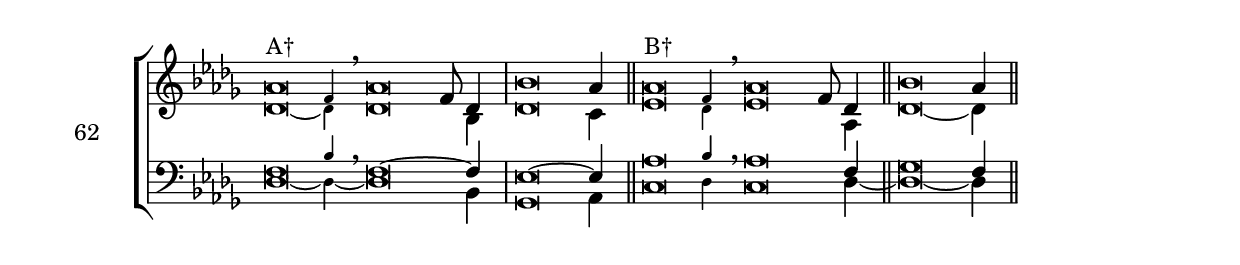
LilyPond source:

\version "2.18.2"
\version "2.18.2"

divisioMinima = {
    \bar ""
    \once \override BreathingSign.stencil = #ly:breathing-sign::divisio-minima
    \once \override BreathingSign.Y-offset = #0
    \breathe
}

dm = {
    \bar ""
    \once \override BreathingSign.stencil = #ly:breathing-sign::divisio-maior
    \once \override BreathingSign.Y-offset = #0
    \breathe
}
divisioMaxima = {
    \bar ""
    \once \override BreathingSign.stencil = #ly:breathing-sign::divisio-maxima
    \once \override BreathingSign.Y-offset = #0
    \breathe
}

fi = { \bar "||" }
ll = { \once \override LyricText.self-alignment-X = #LEFT }
sm = { \set melismaBusyProperties = #'() }
usm = { \unset melismaBusyProperties }

global = {
    \key des \major
    \cadenzaOn
    \set tieWaitForNote = ##t
    \autoBeamOff
    %\hide Staff.Stem
}

sopranoOneFlex = { \afterGrace aes'\breve^"A†" f'4 \breathe  aes'\breve f'8 des'4 \bar "|" bes'\breve aes'4 \bar "||" }
sopranoOne = { aes'\breve^"A" f'8 des'4 \bar "|" bes'\breve aes'4 \bar "||" }
sopranoTwoFlex = { \afterGrace aes'\breve^"B†" f'4 \breathe  aes'\breve f'8 des'4 \bar "|" bes'\breve aes'4 \bar "||" }
sopranoTwo = { aes'\breve^"B" f'8 des'4 \bar "|" bes'\breve aes'4 \bar "||" }

altoOneFlex = { \afterGrace des'\breve~ des'4 des'\breve s8 bes4 des'\breve c'4  }
altoOne = { des'\breve s8 bes4 des'\breve c'4 }
altoTwoFlex = { \afterGrace ees'\breve des'4 ees'\breve s8 aes4 des'\breve~ des'4 }
altoTwo = { ees'\breve s8 aes4 des'\breve~ des'4 }

tenorOneFlex = { \afterGrace f\breve bes4 \breathe f\breve~ s8  f4 \bar "|" ees\breve~  ees4 \bar "||" }
tenorOne = { f\breve~ s8  f4 \bar "|" ees\breve~ ees4 \bar "||" }
tenorTwoFlex = { \afterGrace aes\breve bes4 \breathe aes\breve s8 f4 \bar "||" ges\breve f4 \bar "||" }
tenorTwo = { aes\breve s8 f4 \bar "||" ges\breve f4 \bar "||" }

bassOneFlex = { \afterGrace des\breve~ des4~ des\breve s8 bes,4 ges,\breve aes,4 }
bassOne = { des\breve s8 bes,4 ges,\breve aes,4 }
bassTwoFlex = { \afterGrace c\breve des4 c\breve s8 des4~ des\breve~ des4 }
bassTwo = { c\breve s8 des4~ des\breve~ des4 }




sopMusic = {
    \global
    \voiceOne
    \sopranoOneFlex
    \sopranoTwoFlex
}
altoMusic = {
    \global
    \voiceTwo
    \altoOneFlex
    \altoTwoFlex
    %    \altoOne
    %    \altoTwo
}
tenorMusic = {
    \global
    \voiceOne
    \tenorOneFlex
    \tenorTwoFlex
    %    \tenorOne
    %    \tenorTwo
}
bassMusic = {
    \global
    \voiceTwo
    \bassOneFlex
    \bassTwoFlex
    %    \bassOne
    %    \bassTwo
}

\score {

    \header {
        %piece = \markup { \fontsize #2 \bold "LBI_3a" }
    }
    <<
        \transpose e e {



            \new ChoirStaff \with { instrumentName = #"62" } % LBI_4D
            <<
                \new Staff ="up"
                <<
                    \clef treble
                    \accidentalStyle forget
                    \new Voice = "Soprano" \sopMusic
                    \new Voice = "Alto" \altoMusic
                >>
                \new Staff ="down"
                <<
                    \clef bass
                    \accidentalStyle forget
                    \new Voice = "Tenor" \tenorMusic
                    \new Voice = "Bass" \bassMusic
                >>
            >>
        }
    >>

    \layout 
    { 
        ragged-last = ##t
        \context 
        { 
            \Staff 
            \remove Time_signature_engraver 
        } 

    } 

}
